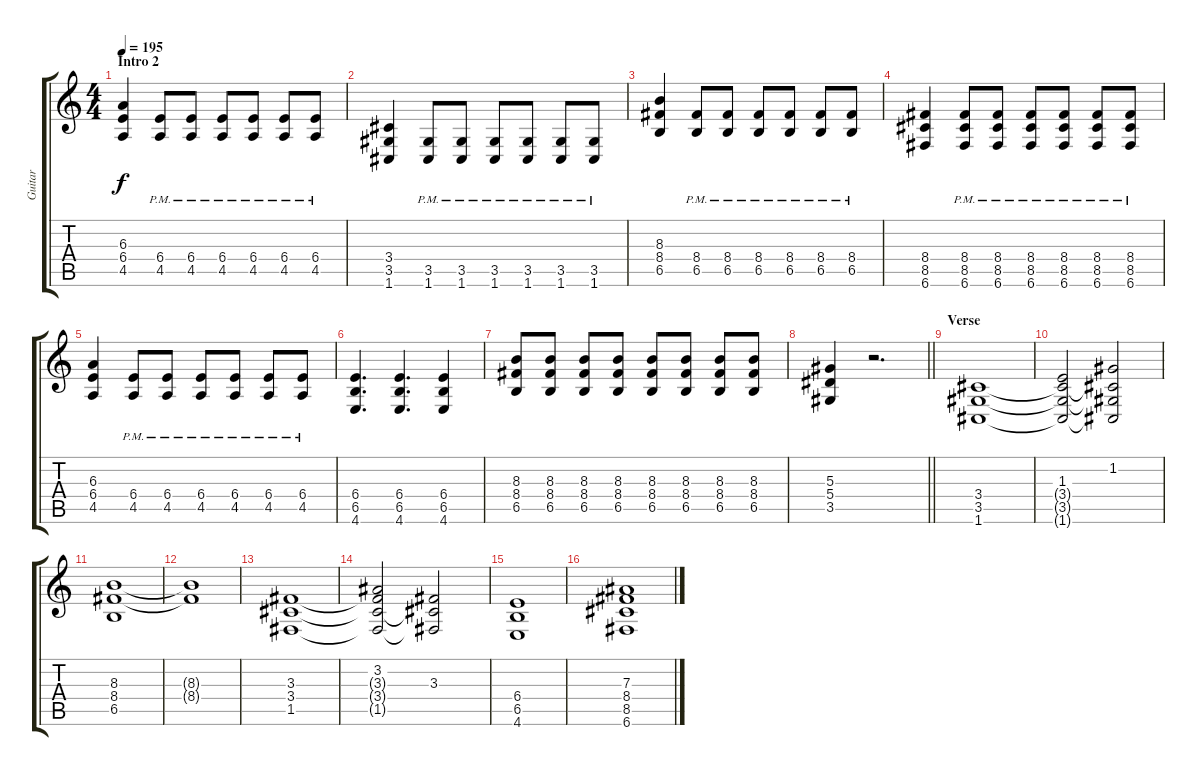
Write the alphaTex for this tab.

\track ("Guitar" "Guitar") {instrument distortionguitar}
\staff {score tabs}
\tuning (C4 G3 Eb3 Bb2 F2 C2) {hide}
\ts (4 4)
\section ("" "Intro 2")
\tempo 195
\clef g2
\ks c
(6.3 6.4 4.5).4{dy f} (6.4{pm} 4.5{pm}).8 (6.4{pm} 4.5{pm}).8 (6.4{pm} 4.5{pm}).8 (6.4{pm} 4.5{pm}).8 (6.4{pm} 4.5{pm}).8 (6.4{pm} 4.5{pm}).8 |
(3.4 3.5 1.6).4 (3.5{pm} 1.6{pm}).8 (3.5{pm} 1.6{pm}).8 (3.5{pm} 1.6{pm}).8 (3.5{pm} 1.6{pm}).8 (3.5{pm} 1.6{pm}).8 (3.5{pm} 1.6{pm}).8 |
(8.3 8.4 6.5).4 (8.4{pm} 6.5{pm}).8 (8.4{pm} 6.5{pm}).8 (8.4{pm} 6.5{pm}).8 (8.4{pm} 6.5{pm}).8 (8.4{pm} 6.5{pm}).8 (8.4{pm} 6.5{pm}).8 |
(8.4 8.5 6.6).4 (8.4{pm} 8.5{pm} 6.6).8 (8.4{pm} 8.5{pm} 6.6).8 (8.4{pm} 8.5{pm} 6.6).8 (8.4{pm} 8.5{pm} 6.6).8 (8.4{pm} 8.5{pm} 6.6).8 (8.4{pm} 8.5{pm} 6.6).8 |
(6.3 6.4 4.5).4 (6.4{pm} 4.5{pm}).8 (6.4{pm} 4.5{pm}).8 (6.4{pm} 4.5{pm}).8 (6.4{pm} 4.5{pm}).8 (6.4{pm} 4.5{pm}).8 (6.4{pm} 4.5{pm}).8 |
(6.4 6.5 4.6).4{d} (6.4 6.5 4.6).4{d} (6.4 6.5 4.6).4 |
(8.3 8.4 6.5).8 (8.3 8.4 6.5).8 (8.3 8.4 6.5).8 (8.3 8.4 6.5).8 (8.3 8.4 6.5).8 (8.3 8.4 6.5).8 (8.3 8.4 6.5).8 (8.3 8.4 6.5).8 |
\barLineRight lightlight
(5.3 5.4 3.5).4 r.2{d} |
\section ("" "Verse")
(3.4 3.5 1.6).1 |
(1.3 3.4{t} 3.5{t} 1.6{t}).2 (1.2 3.4{t} 3.5{t} 1.6{t}).2 |
(8.3 8.4 6.5).1 |
(8.3{t} 8.4{t}).1 |
(3.3 3.4 1.5).1 |
(3.2 3.3{t} 3.4{t} 1.5{t}).2 (3.3 3.4{t} 1.5{t}).2 |
(6.4 6.5 4.6).1 |
(7.3 8.4 8.5 6.6).1
